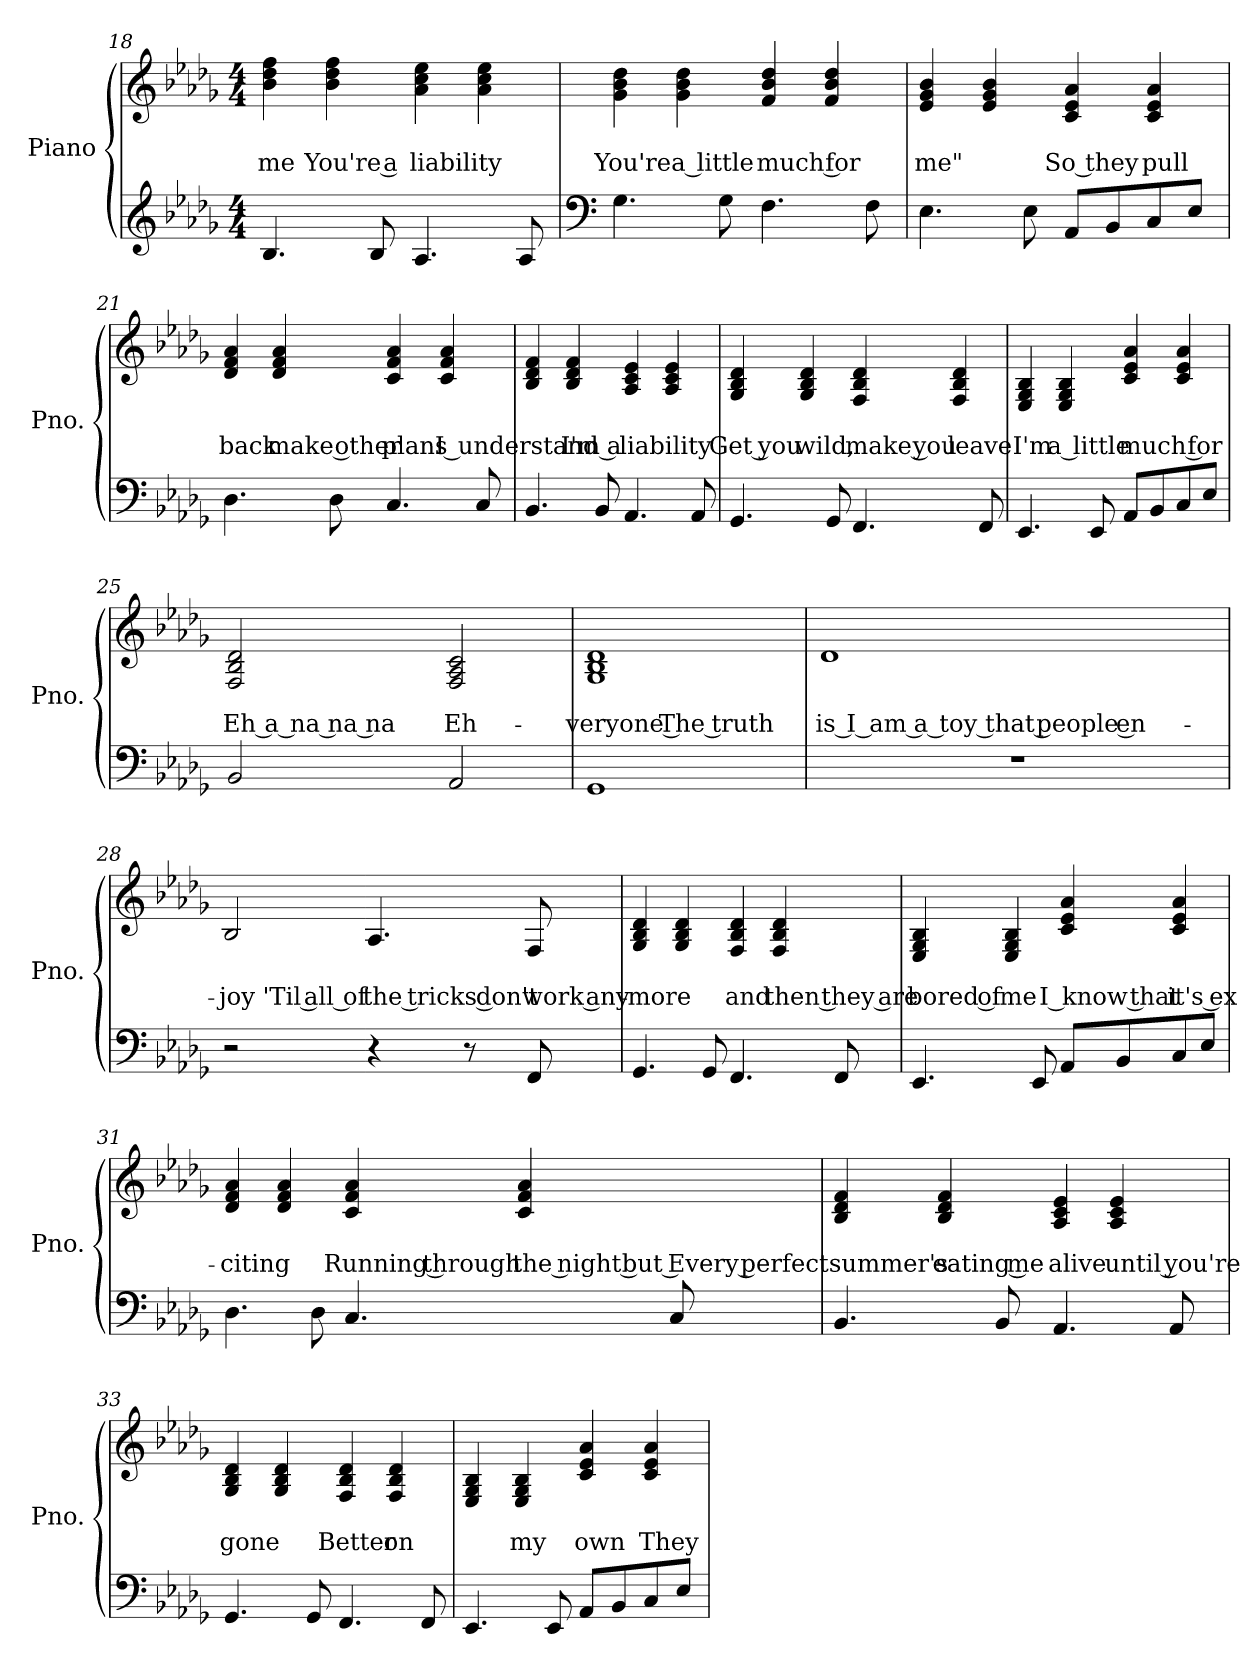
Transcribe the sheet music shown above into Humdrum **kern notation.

**kern	**kern	**text	**text
*part1	*part1	*part1	*part1
*staff2	*staff1	*staff1	*staff1
*I"Piano	*	*	*
*I'Pno.	*	*	*
!!LO:PB:g=z
*clefG2	*clefG2	*	*
*k[b-e-a-d-g-]	*k[b-e-a-d-g-]	*	*
*M4/4	*M4/4	*	*
=18	=18	=18	=18
4.B-/	4b-\ 4dd-\ 4ff\	.	me
.	4b-\ 4dd-\ 4ff\	.	You're a
8B-/	.	.	.
4.A-/	4a-\ 4cc\ 4ee-\	.	liability
.	4a-\ 4cc\ 4ee-\	.	.
8A-/	.	.	.
=19	=19	=19	=19
*clefF4	*	*	*
4.G-\	4g-\ 4b-\ 4dd-\	.	You're
.	4g-\ 4b-\ 4dd-\	.	a little
8G-\	.	.	.
4.F\	4f/ 4b-/ 4dd-/	.	much for
.	4f/ 4b-/ 4dd-/	.	.
8F\	.	.	.
=20	=20	=20	=20
4.E-\	4e-/ 4g-/ 4b-/	.	me"
.	4e-/ 4g-/ 4b-/	.	.
8E-\	.	.	.
8AA-/L	4c/ 4e-/ 4a-/	.	So they
8BB-/	.	.	.
8C/	4c/ 4e-/ 4a-/	.	pull
8E-/J	.	.	.
!!LO:LB:g=z
=21	=21	=21	=21
4.D-\	4d-/ 4f/ 4a-/	.	back
.	4d-/ 4f/ 4a-/	.	make other
8D-\	.	.	.
4.C/	4c/ 4f/ 4a-/	.	plans
.	4c/ 4f/ 4a-/	.	I understand
8C/	.	.	.
=22	=22	=22	=22
4.BB-/	4B-/ 4d-/ 4f/	.	.
.	4B-/ 4d-/ 4f/	.	I'm a
8BB-/	.	.	.
4.AA-/	4A-/ 4c/ 4e-/	.	liability
.	4A-/ 4c/ 4e-/	.	.
8AA-/	.	.	.
=23	=23	=23	=23
4.GG-/	4G-/ 4B-/ 4d-/	.	Get you
.	4G-/ 4B-/ 4d-/	.	wild,
8GG-/	.	.	.
4.FF/	4F/ 4B-/ 4d-/	.	make you
.	4F/ 4B-/ 4d-/	.	leave
8FF/	.	.	.
!!LO:LB:g=z
=24	=24	=24	=24
4.EE-/	4E-/ 4G-/ 4B-/	.	I'm
.	4E-/ 4G-/ 4B-/	.	a little
8EE-/	.	.	.
8AA-/L	4c/ 4e-/ 4a-/	.	much for
8BB-/	.	.	.
8C/	4c/ 4e-/ 4a-/	.	.
8E-/J	.	.	.
=25	=25	=25	=25
*	*MM65	*	*
2BB-/	2F/ 2B-/ 2d-/	.	Eh a na na na
2AA-/	2F/ 2A-/ 2c/	.	Eh-
=26	=26	=26	=26
1GG-	1G- 1B- 1d-	.	-veryone The truth
!!LO:LB:g=z
=27	=27	=27	=27
*	*MM75	*	*
1r	1d-	.	is I am a toy that people en-
=28	=28	=28	=28
2r	2B-/	.	-joy 'Til all of
4r	4.A-/	.	the tricks don't
8r	.	.	.
8FF/	8F/	.	work any-
!!LO:PB:g=z
=29	=29	=29	=29
4.GG-/	4G-/ 4B-/ 4d-/	.	-more
.	4G-/ 4B-/ 4d-/	.	.
8GG-/	.	.	.
4.FF/	4F/ 4B-/ 4d-/	.	and
.	4F/ 4B-/ 4d-/	.	then they are
8FF/	.	.	.
=30	=30	=30	=30
4.EE-/	4E-/ 4G-/ 4B-/	.	bored of
.	4E-/ 4G-/ 4B-/	.	me
8EE-/	.	.	.
8AA-/L	4c/ 4e-/ 4a-/	.	I know that
8BB-/	.	.	.
8C/	4c/ 4e-/ 4a-/	.	it's ex-
8E-/J	.	.	.
!!LO:LB:g=z
=31	=31	=31	=31
4.D-\	4d-/ 4f/ 4a-/	.	-citing
.	4d-/ 4f/ 4a-/	.	.
8D-\	.	.	.
4.C/	4c/ 4f/ 4a-/	.	Running through
.	4c/ 4f/ 4a-/	.	the night but Every perfect
8C/	.	.	.
=32	=32	=32	=32
4.BB-/	4B-/ 4d-/ 4f/	.	summer's
.	4B-/ 4d-/ 4f/	.	eating me
8BB-/	.	.	.
4.AA-/	4A-/ 4c/ 4e-/	.	alive
.	4A-/ 4c/ 4e-/	.	until you're
8AA-/	.	.	.
!!LO:LB:g=z
=33	=33	=33	=33
4.GG-/	4G-/ 4B-/ 4d-/	.	gone
.	4G-/ 4B-/ 4d-/	.	.
8GG-/	.	.	.
4.FF/	4F/ 4B-/ 4d-/	.	Better
.	4F/ 4B-/ 4d-/	.	on
8FF/	.	.	.
=34	=34	=34	=34
4.EE-/	4E-/ 4G-/ 4B-/	.	.
.	4E-/ 4G-/ 4B-/	.	my
8EE-/	.	.	.
8AA-/L	4c/ 4e-/ 4a-/	.	own
8BB-/	.	.	.
8C/	4c/ 4e-/ 4a-/	.	They
8E-/J	.	.	.
=	=	=	=
*-	*-	*-	*-
